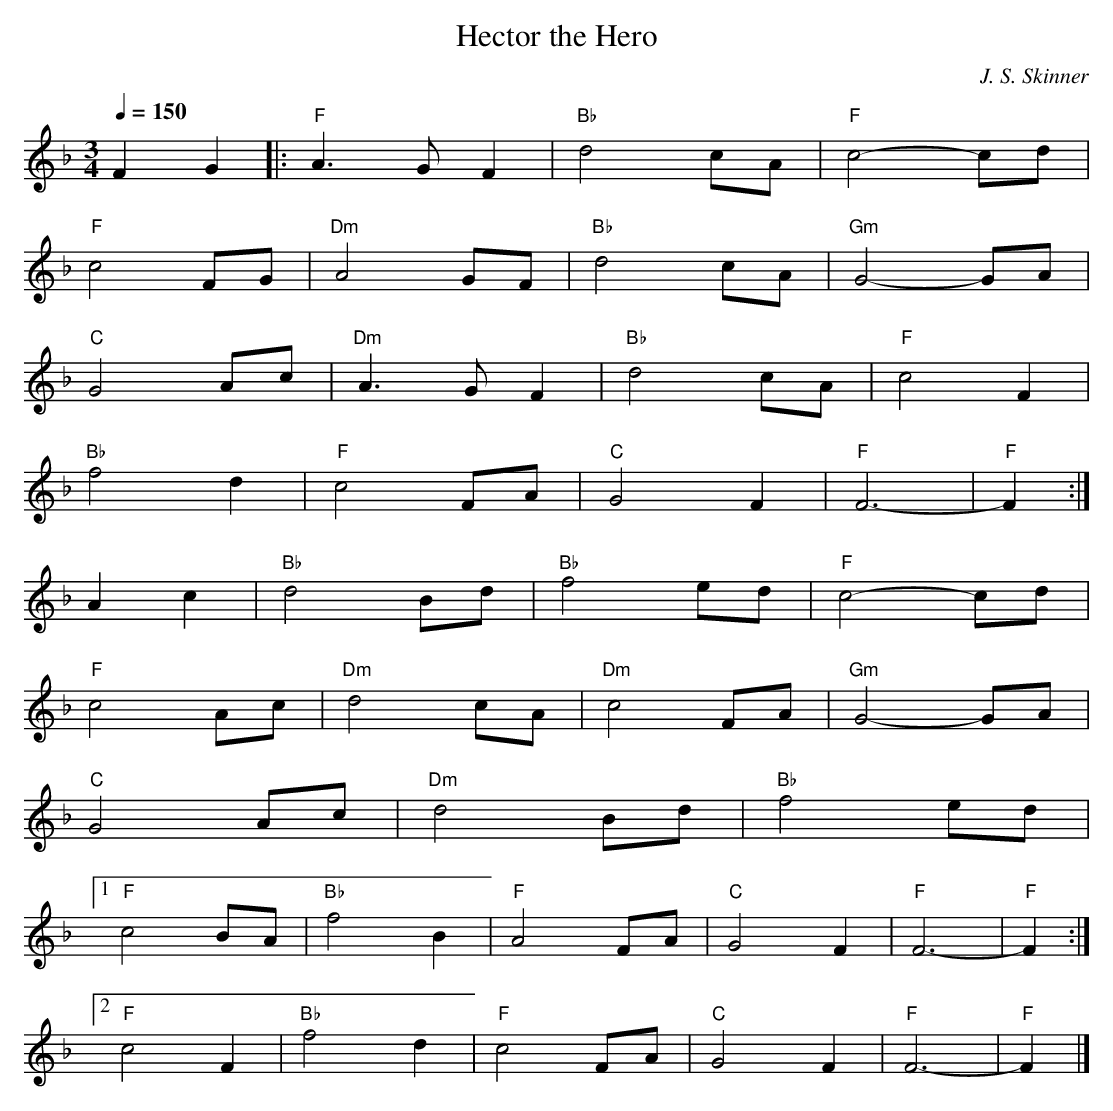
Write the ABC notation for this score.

X:1
T:Hector the Hero
M:3/4
L:1/4
Q:150
C:J. S. Skinner
K:F
FG |: "F" A3/2 G/2 F | "Bb"d2 c/2A/2 | "F"c2-c/2d/2 |
"F"c2F/2G/2 | "Dm"A2G/2F/2 | "Bb"d2c/2A/2 | "Gm"G2-G/2A/2 |
"C"G2A/2c/2 | "Dm"A3/2G/2F | "Bb"d2c/2A/2 | "F"c2F |
"Bb"f2d | "F"c2F/2A/2 | "C"G2F | "F"F3- | "F"F :|
Ac | "Bb"d2B/2d/2 | "Bb"f2e/2d/2 | "F"c2-c/2d/2 |
"F"c2A/2c/2 | "Dm"d2c/2A/2 | "Dm"c2F/2A/2 | "Gm"G2-G/2A/2 |
"C"G2A/2c/2 | "Dm"d2B/2d/2 | "Bb"f2e/2d/2 |
[1 "F"c2B/2A/2 | "Bb"f2B | "F"A2F/2A/2 | "C"G2F | "F"F3- | "F"F :|
[2 "F"c2F | "Bb"f2d | "F"c2F/2A/2 | "C"G2F | "F"F3- | "F"F |]
